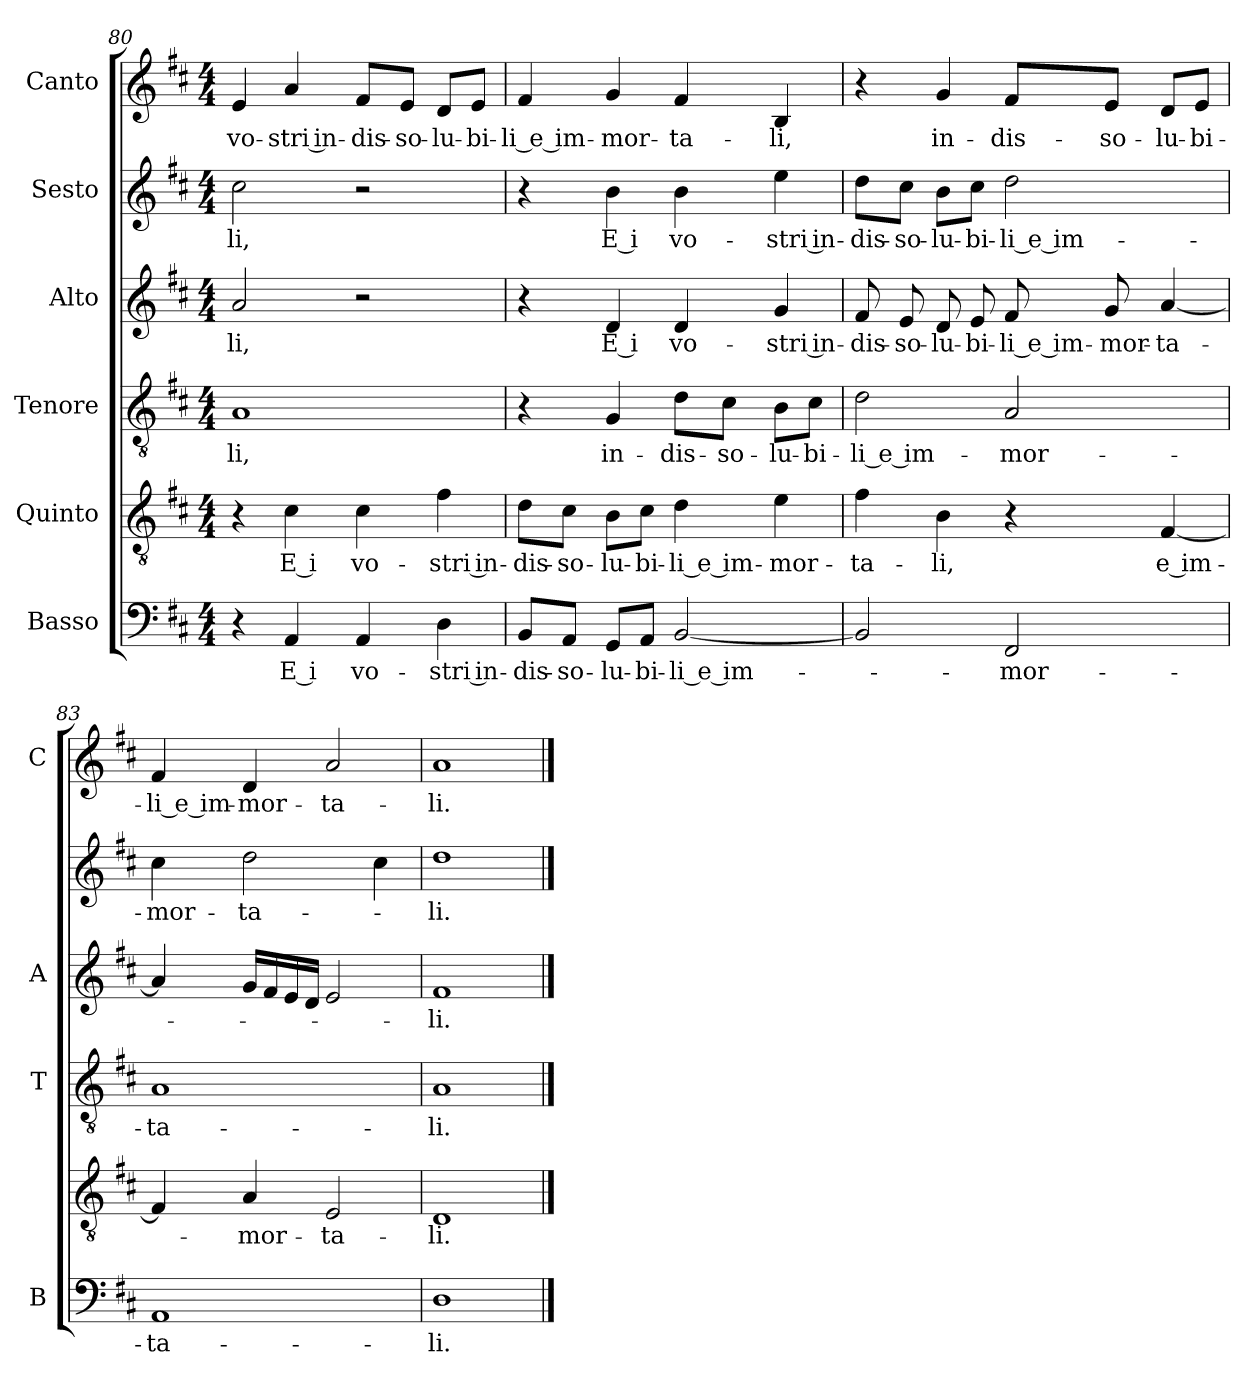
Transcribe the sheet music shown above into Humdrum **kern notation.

**kern	**text	**kern	**text	**kern	**text	**kern	**text	**kern	**text	**kern	**text
*part6	*part6	*part5	*part5	*part4	*part4	*part3	*part3	*part2	*part2	*part1	*part1
*staff6	*staff6	*staff5	*staff5	*staff4	*staff4	*staff3	*staff3	*staff2	*staff2	*staff1	*staff1
*I"Basso	*	*I"Quinto	*	*I"Tenore	*	*I"Alto	*	*I"Sesto	*	*I"Canto	*
*I'B	*	*	*	*I'T	*	*I'A	*	*	*	*I'C	*
*clefF4	*	*clefGv2	*	*clefGv2	*	*clefG2	*	*clefG2	*	*clefG2	*
*k[f#c#]	*	*k[f#c#]	*	*k[f#c#]	*	*k[f#c#]	*	*k[f#c#]	*	*k[f#c#]	*
*D:	*	*D:	*	*D:	*	*D:	*	*D:	*	*D:	*
*M4/4	*	*M4/4	*	*M4/4	*	*M4/4	*	*M4/4	*	*M4/4	*
=80	=80	=80	=80	=80	=80	=80	=80	=80	=80	=80	=80
!	!	!	!	!	!LO:LY:b	!	!LO:LY:b	!	!LO:LY:b	!	!LO:LY:b
4r	.	4r	.	1A	-li,	2a/	-li,	2cc#\	-li,	4e/	vo-
!	!LO:LY:b	!	!LO:LY:b	!	!	!	!	!	!	!	!LO:LY:b
4AA/	E i	4c#\	E i	.	.	.	.	.	.	4a/	-stri in-
!	!LO:LY:b	!	!LO:LY:b	!	!	!	!	!	!	!	!LO:LY:b
4AA/	vo-	4c#\	vo-	.	.	2r	.	2r	.	8f#/L	-dis-
!	!	!	!	!	!	!	!	!	!	!	!LO:LY:b
.	.	.	.	.	.	.	.	.	.	8e/J	-so-
!	!LO:LY:b	!	!LO:LY:b	!	!	!	!	!	!	!	!LO:LY:b
4D\	-stri in-	4f#\	-stri in-	.	.	.	.	.	.	8d/L	-lu-
!	!	!	!	!	!	!	!	!	!	!	!LO:LY:b
.	.	.	.	.	.	.	.	.	.	8e/J	-bi-
!!LO:LB:g=z
=81	=81	=81	=81	=81	=81	=81	=81	=81	=81	=81	=81
!	!LO:LY:b	!	!LO:LY:b	!	!	!	!	!	!	!	!LO:LY:b
8BB/L	-dis-	8d\L	-dis-	4r	.	4r	.	4r	.	4f#/	-li e im-
!	!LO:LY:b	!	!LO:LY:b	!	!	!	!	!	!	!	!
8AA/J	-so-	8c#\J	-so-	.	.	.	.	.	.	.	.
!	!LO:LY:b	!	!LO:LY:b	!	!LO:LY:b	!	!LO:LY:b	!	!LO:LY:b	!	!LO:LY:b
8GG/L	-lu-	8B\L	-lu-	4G/	in-	4d/	E i	4b\	E i	4g/	-mor-
!	!LO:LY:b	!	!LO:LY:b	!	!	!	!	!	!	!	!
8AA/J	-bi-	8c#\J	-bi-	.	.	.	.	.	.	.	.
!	!LO:LY:b	!	!LO:LY:b	!	!LO:LY:b	!	!LO:LY:b	!	!LO:LY:b	!	!LO:LY:b
[2BB/	-li e im-	4d\	-li e im-	8d\L	-dis-	4d/	vo-	4b\	vo-	4f#/	-ta-
!	!	!	!	!	!LO:LY:b	!	!	!	!	!	!
.	.	.	.	8c#\J	-so-	.	.	.	.	.	.
!	!	!	!LO:LY:b	!	!LO:LY:b	!	!LO:LY:b	!	!LO:LY:b	!	!LO:LY:b
.	.	4e\	-mor-	8B\L	-lu-	4g/	-stri in-	4ee\	-stri in-	4B/	-li,
!	!	!	!	!	!LO:LY:b	!	!	!	!	!	!
.	.	.	.	8c#\J	-bi-	.	.	.	.	.	.
=82	=82	=82	=82	=82	=82	=82	=82	=82	=82	=82	=82
!	!	!	!LO:LY:b	!	!LO:LY:b	!	!LO:LY:b	!	!LO:LY:b	!	!
2BB/]	.	4f#\	-ta-	2d\	-li e im-	8f#/	-dis-	8dd\L	-dis-	4r	.
!	!	!	!	!	!	!	!LO:LY:b	!	!LO:LY:b	!	!
.	.	.	.	.	.	8e/	-so-	8cc#\J	-so-	.	.
!	!	!	!LO:LY:b	!	!	!	!LO:LY:b	!	!LO:LY:b	!	!LO:LY:b
.	.	4B\	-li,	.	.	8d/	-lu-	8b\L	-lu-	4g/	in-
!	!	!	!	!	!	!	!LO:LY:b	!	!LO:LY:b	!	!
.	.	.	.	.	.	8e/	-bi-	8cc#\J	-bi-	.	.
!	!LO:LY:b	!	!	!	!LO:LY:b	!	!LO:LY:b	!	!LO:LY:b	!	!LO:LY:b
2FF#/	-mor-	4r	.	2A/	-mor-	8f#/	-li e im-	2dd\	-li e im-	8f#/L	-dis-
!	!	!	!	!	!	!	!LO:LY:b	!	!	!	!LO:LY:b
.	.	.	.	.	.	8g/	-mor-	.	.	8e/J	-so-
!	!	!	!LO:LY:b	!	!	!	!LO:LY:b	!	!	!	!LO:LY:b
.	.	[4F#/	e im-	.	.	[4a/	-ta-	.	.	8d/L	-lu-
!	!	!	!	!	!	!	!	!	!	!	!LO:LY:b
.	.	.	.	.	.	.	.	.	.	8e/J	-bi-
=83	=83	=83	=83	=83	=83	=83	=83	=83	=83	=83	=83
!	!LO:LY:b	!	!	!	!LO:LY:b	!	!	!	!LO:LY:b	!	!LO:LY:b
1AA	-ta-	4F#/]	.	1A	-ta-	4a/]	.	4cc#\	-mor-	4f#/	-li e im-
!	!	!	!LO:LY:b	!	!	!	!	!	!LO:LY:b	!	!LO:LY:b
.	.	4A/	-mor-	.	.	16g/LL	.	2dd\	-ta-	4d/	-mor-
.	.	.	.	.	.	16f#/	.	.	.	.	.
.	.	.	.	.	.	16e/	.	.	.	.	.
.	.	.	.	.	.	16d/JJ	.	.	.	.	.
!	!	!	!LO:LY:b	!	!	!	!	!	!	!	!LO:LY:b
.	.	2E/	-ta-	.	.	2e/	.	.	.	2a/	-ta-
.	.	.	.	.	.	.	.	4cc#\	.	.	.
=84	=84	=84	=84	=84	=84	=84	=84	=84	=84	=84	=84
!	!LO:LY:b	!	!LO:LY:b	!	!LO:LY:b	!	!LO:LY:b	!	!LO:LY:b	!	!LO:LY:b
1D	-li.	1D	-li.	1A	-li.	1f#	-li.	1dd	-li.	1a	-li.
==	==	==	==	==	==	==	==	==	==	==	==
*-	*-	*-	*-	*-	*-	*-	*-	*-	*-	*-	*-
